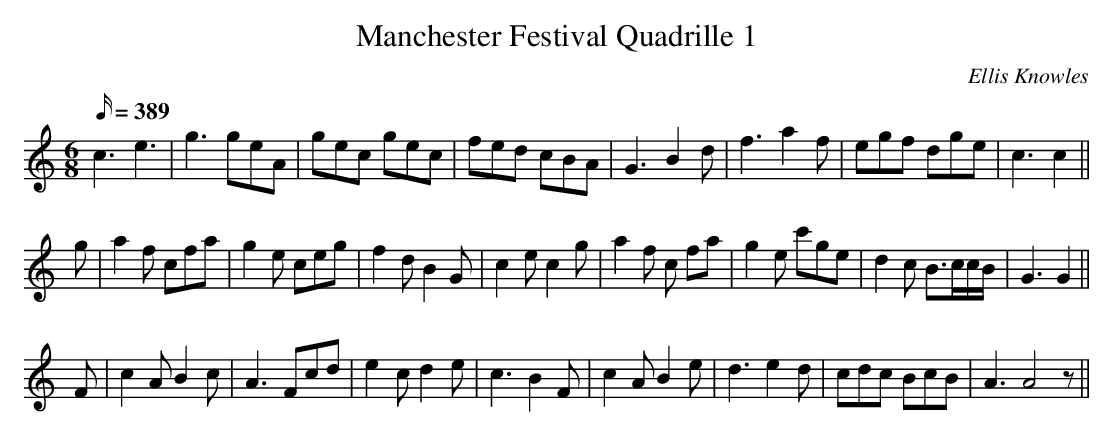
X:1
T:Manchester Festival Quadrille 1
C:Ellis Knowles
M:6/8
L:1/16
Q:389
K:C
c6 e6 |  g6 g2e2A2 | g2e2c2 g2e2c2 | f2e2d2 c2B2A2 | G6 B4 d2 | f6 a4 f2
 | e2g2f2 d2g2e2 | c6 c4 ||!
g2 | a4 f2 c2f2a2 | g4 e2 c2e2g2 |  f4 d2 B4 G2 | c4 e2 c4 g2 | a4 f2 c2
f2a2 | g4 e2 c'2g2e2 | d4 c2 B3ccB | G6 G4 ||!
F2 | c4 A2 B4 c2 | A6 F2c2d2 | e4 c2 d4 e2 | c6 B4 F2 | c4 A2 B4 e2 | d6
 e4 d2 | c2d2c2 B2c2B2 | A6 A8 z2 ||!
